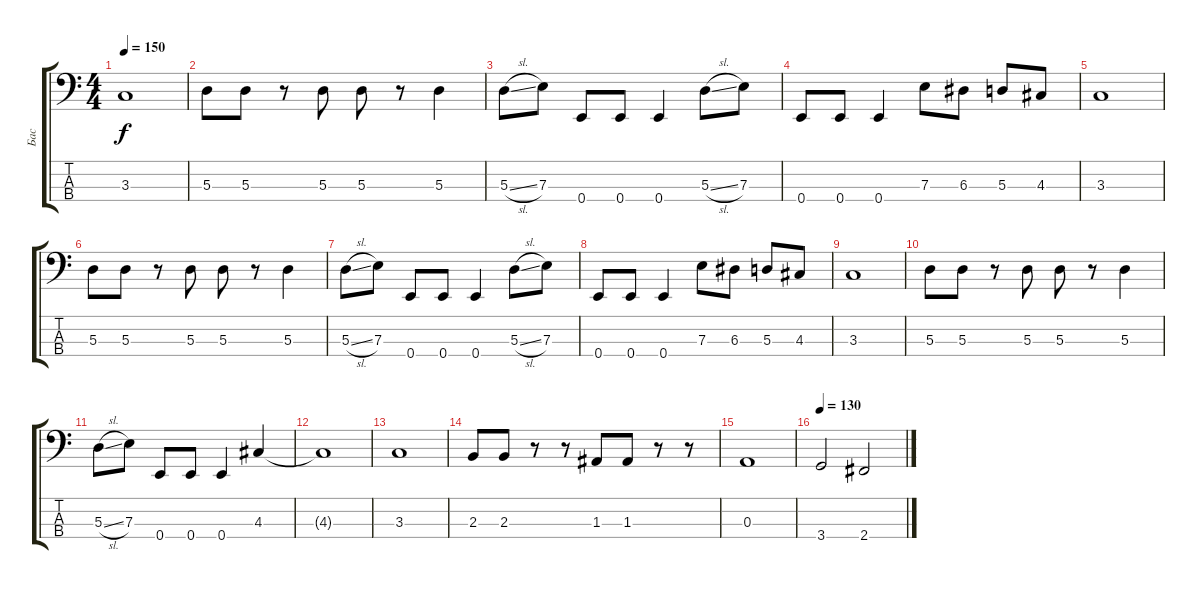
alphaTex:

\track ("Бас" "Бас") {instrument electricbassfinger}
\staff {score tabs}
\tuning (G2 D2 A1 E1) {hide}
\ts (4 4)
\tempo 150
\clef f4
\ks c
3.3.1{dy f} |
5.3.8 5.3.8 r.8 5.3.8 5.3.8 r.8 5.3.4 |
5.3{sl}.8 7.3.8 0.4.8 0.4.8 0.4.4 5.3{sl}.8 7.3.8 |
0.4.8 0.4.8 0.4.4 7.3.8 6.3.8 5.3.8 4.3.8 |
3.3.1 |
5.3.8 5.3.8 r.8 5.3.8 5.3.8 r.8 5.3.4 |
5.3{sl}.8 7.3.8 0.4.8 0.4.8 0.4.4 5.3{sl}.8 7.3.8 |
0.4.8 0.4.8 0.4.4 7.3.8 6.3.8 5.3.8 4.3.8 |
3.3.1 |
5.3.8 5.3.8 r.8 5.3.8 5.3.8 r.8 5.3.4 |
5.3{sl}.8 7.3.8 0.4.8 0.4.8 0.4.4 4.3.4 |
4.3{t}.1 |
3.3.1 |
2.3.8 2.3.8 r.8 r.8 1.3.8 1.3.8 r.8 r.8 |
0.3.1 |
\tempo 130
3.4.2 2.4.2
